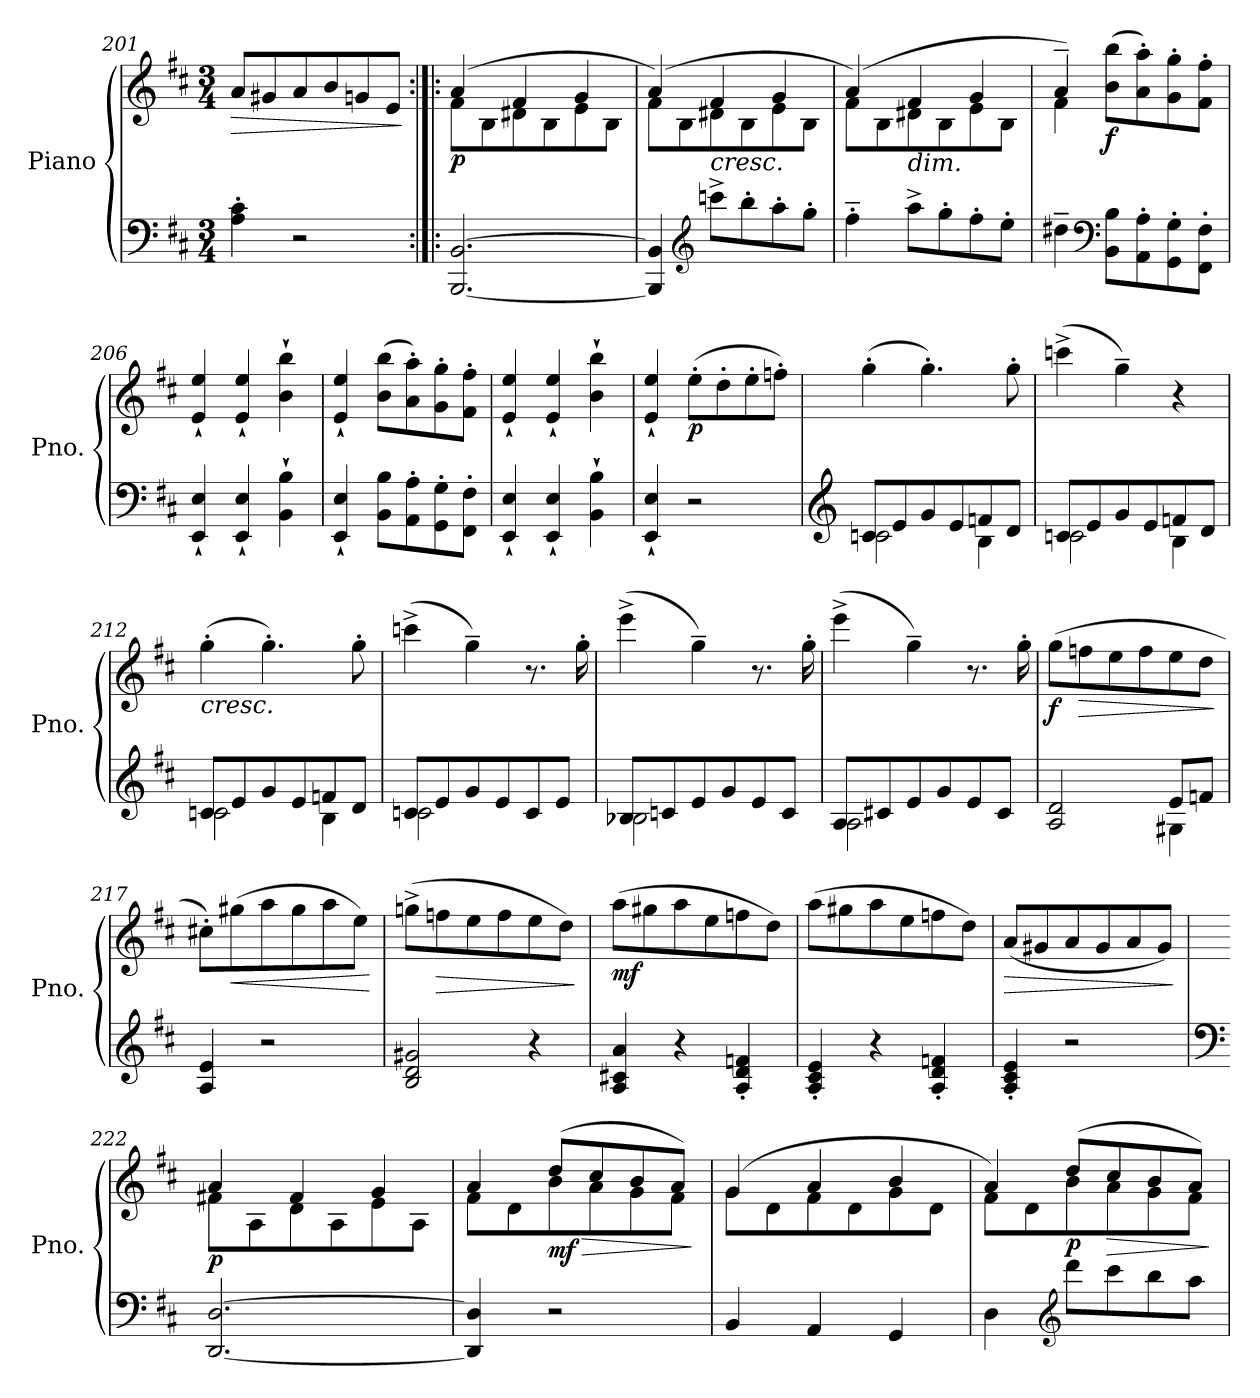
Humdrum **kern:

**kern	**kern	**dynam
*part1	*part1	*part1
*staff2	*staff1	*staff1/2
*I"Piano	*	*
*I'Pno.	*	*
*clefF4	*clefG2	*
*k[f#c#]	*k[f#c#]	*
*M3/4	*M3/4	*
=201	=201	=201
!	!	!LO:HP:b
4A\' 4c#\'	8a/L	>
.	8g#X/	.
2r	8a/	.
.	8b/	.
.	8gn/	.
.	8e/J	.
.	.	]
=202:|!|:	=202:|!|:	=202:|!|:
*	*^	*
!	!	!	!LO:DY:b
[2.BBB/ [2.BB/	(>4a/	8f#\L	p
.	.	8B\	.
.	4f#/	8d#X\	.
.	.	8B\	.
.	4g/	8e\	.
.	.	8B\J	.
=203	=203	=203	=203
4BBB/] 4BB/]	(>4a/)	8f#\L	.
.	.	8B\	.
*clefG2	*	*	*
!	!LO:TX:b:i:t=cresc.	!	!
8cccn^<\L	4f#/	8d#X\	.
8bb'\	.	8B\	.
8aa'\	4g/	8e\	.
8gg'\J	.	8B\J	.
=204	=204	=204	=204
4ff#'~\	(>4a/)	8f#\L	.
.	.	8B\	.
!	!LO:TX:b:i:t=dim.	!	!
8aa^<\L	4f#/	8d#X\	.
8gg'\	.	8B\	.
8ff#'\	4g/	8e\	.
8ee'\J	.	8B\J	.
=205	=205	=205	=205
4dd#X~\	4a~/)	4f#\	.
*clefF4	*	*	*
!	!	!	!LO:DY:b
8BB\ 8B\L	(>8b\ 8bb\L	2ryy	f
8AA\' 8A\'	8a\'> 8aa\'>)	.	.
8GG\' 8G\'	8g\'> 8gg\'>	.	.
8FF#\' 8F#\'J	8f#\'> 8ff#\'>J	.	.
*	*v	*v	*
=206	=206	=206
4EE/` 4E/`	4e/` 4ee/`	.
4EE/` 4E/`	4e/` 4ee/`	.
4BB\` 4B\`	4b\` 4bb\`	.
=207	=207	=207
4EE/` 4E/`	4e/` 4ee/`	.
8BB\ 8B\L	(8b\ 8bb\L	.
8AA\' 8A\'	8a\' 8aa\')	.
8GG\' 8G\'	8g\' 8gg\'	.
8FF#\' 8F#\'J	8f#\' 8ff#\'J	.
=208	=208	=208
4EE/` 4E/`	4e/` 4ee/`	.
4EE/` 4E/`	4e/` 4ee/`	.
4BB\` 4B\`	4b\` 4bb\`	.
=209	=209	=209
4EE/` 4E/`	4e/` 4ee/`	.
!	!	!LO:DY:b
2r	(8ee'\L	p
.	8dd'\	.
.	8ee'\	.
.	8ffn'\J)	.
=210	=210	=210
*clefG2	*	*
*^	*	*
8cn/L	2c\	(4gg'\	.
8e/	.	.	.
8g/	.	4.gg'\)	.
8e/	.	.	.
8fn/	4B\	.	.
8d/J	.	8gg'\	.
=211	=211	=211	=211
8cn/L	2c\	(4cccn^<\	.
8e/	.	.	.
8g/	.	4gg~\)	.
8e/	.	.	.
8fn/	4B\	4r	.
8d/J	.	.	.
=212	=212	=212	=212
!	!	!LO:TX:b:i:t=cresc.	!
8cn/L	2c\	(4gg'\	.
8e/	.	.	.
8g/	.	4.gg'\)	.
8e/	.	.	.
8fn/	4B\	.	.
8d/J	.	8gg'\	.
=213	=213	=213	=213
8cn/L	2c\	(4cccn^<\	.
8e/	.	.	.
8g/	.	4gg~\)	.
8e/	.	.	.
8c/	4ryy	8.r	.
8e/J	.	.	.
.	.	16gg'\	.
=214	=214	=214	=214
8B-X/L	2B-\	(4eee^<\	.
8cn/	.	.	.
8e/	.	4gg~\)	.
8g/	.	.	.
8e/	4ryy	8.r	.
8c/J	.	.	.
.	.	16gg'\	.
=215	=215	=215	=215
8A/L	2A\	(4eee^<\	.
8c#X/	.	.	.
8e/	.	4gg~\)	.
8g/	.	.	.
8e/	4ryy	8.r	.
8c#/J	.	.	.
.	.	16gg'\	.
=216	=216	=216	=216
!	!	!	!LO:DY:b
2A/ 2d/	2ryy	(8gg\L	f
!	!	!	!LO:HP:b
.	.	8ffn\	>
.	.	8ee\	.
.	.	8ff\	.
8e/L	4G#X\	8ee\	.
8fn/J	.	8dd\J	.
*v	*v	*	*
.	.	]
=217	=217	=217
4A/ 4e/	8cc#X'\L)	.
!	!	!LO:HP:b
.	(8gg#X\	<
2r	8aa\	.
.	8gg#\	.
.	8aa\	.
.	8ee\J)	.
.	.	[
=218	=218	=218
2B/ 2d/ 2g#X/	(8ggn^<\L	.
!	!	!LO:HP:b
.	8ffn\	>
.	8ee\	.
.	8ff\	.
4r	8ee\	.
.	8dd\J)	.
.	.	]
=219	=219	=219
!	!	!LO:DY:b
4A/ 4c#X/ 4a/	(8aa\L	mf
.	8gg#X\	.
4r	8aa\	.
.	8ee\	.
4A/' 4d/' 4fn/'	8ffn\	.
.	8dd\J)	.
=220	=220	=220
4A/' 4c#/' 4e/'	(8aa\L	.
.	8gg#X\	.
4r	8aa\	.
.	8ee\	.
4A/' 4d/' 4fn/'	8ffn\	.
.	8dd\J)	.
=221	=221	=221
!	!	!LO:HP:b
4A/' 4c#/' 4e/'	(8a/L	>
.	8g#X/	.
2r	8a/	.
.	8g#/	.
.	8a/	.
.	8g#/J)	.
.	.	]
=222	=222	=222
*clefF4	*	*
*	*^	*
!	!	!	!LO:DY:b
[2.DD/ [2.D/	4a/	8f#X\L	p
.	.	8A\	.
.	4f#/	8d\	.
.	.	8A\	.
.	4g/	8e\	.
.	.	8A\J	.
=223	=223	=223	=223
4DD/] 4D/]	4a/	8f#\L	.
.	.	8d\	.
!	!	!	!LO:HP:b
!	!	!	!LO:DY:n=1:b
2r	(8dd/L	8b\	> mf
.	8cc#/	8a\	.
.	8b/	8g\	.
.	8a/J)	8f#\J	.
*	*v	*v	*
.	.	]
=224	=224	=224
*	*^	*
4BB/	(4g/	8g\L	.
.	.	8d\	.
4AA/	4a/	8f#\	.
.	.	8d\	.
4GG/	4b/	8g\	.
.	.	8d\J	.
=225	=225	=225	=225
4D\	4a/)	8f#\L	.
.	.	8d\	.
*clefG2	*	*	*
!	!	!	!LO:DY:b
8ddd\L	(8dd/L	8b\	p
!	!	!	!LO:HP:b
8ccc#\	8cc#/	8a\	>
8bb\	8b/	8g\	.
8aa\J	8a/J)	8f#\J	.
*	*v	*v	*
.	.	]
=	=	=
*-	*-	*-
